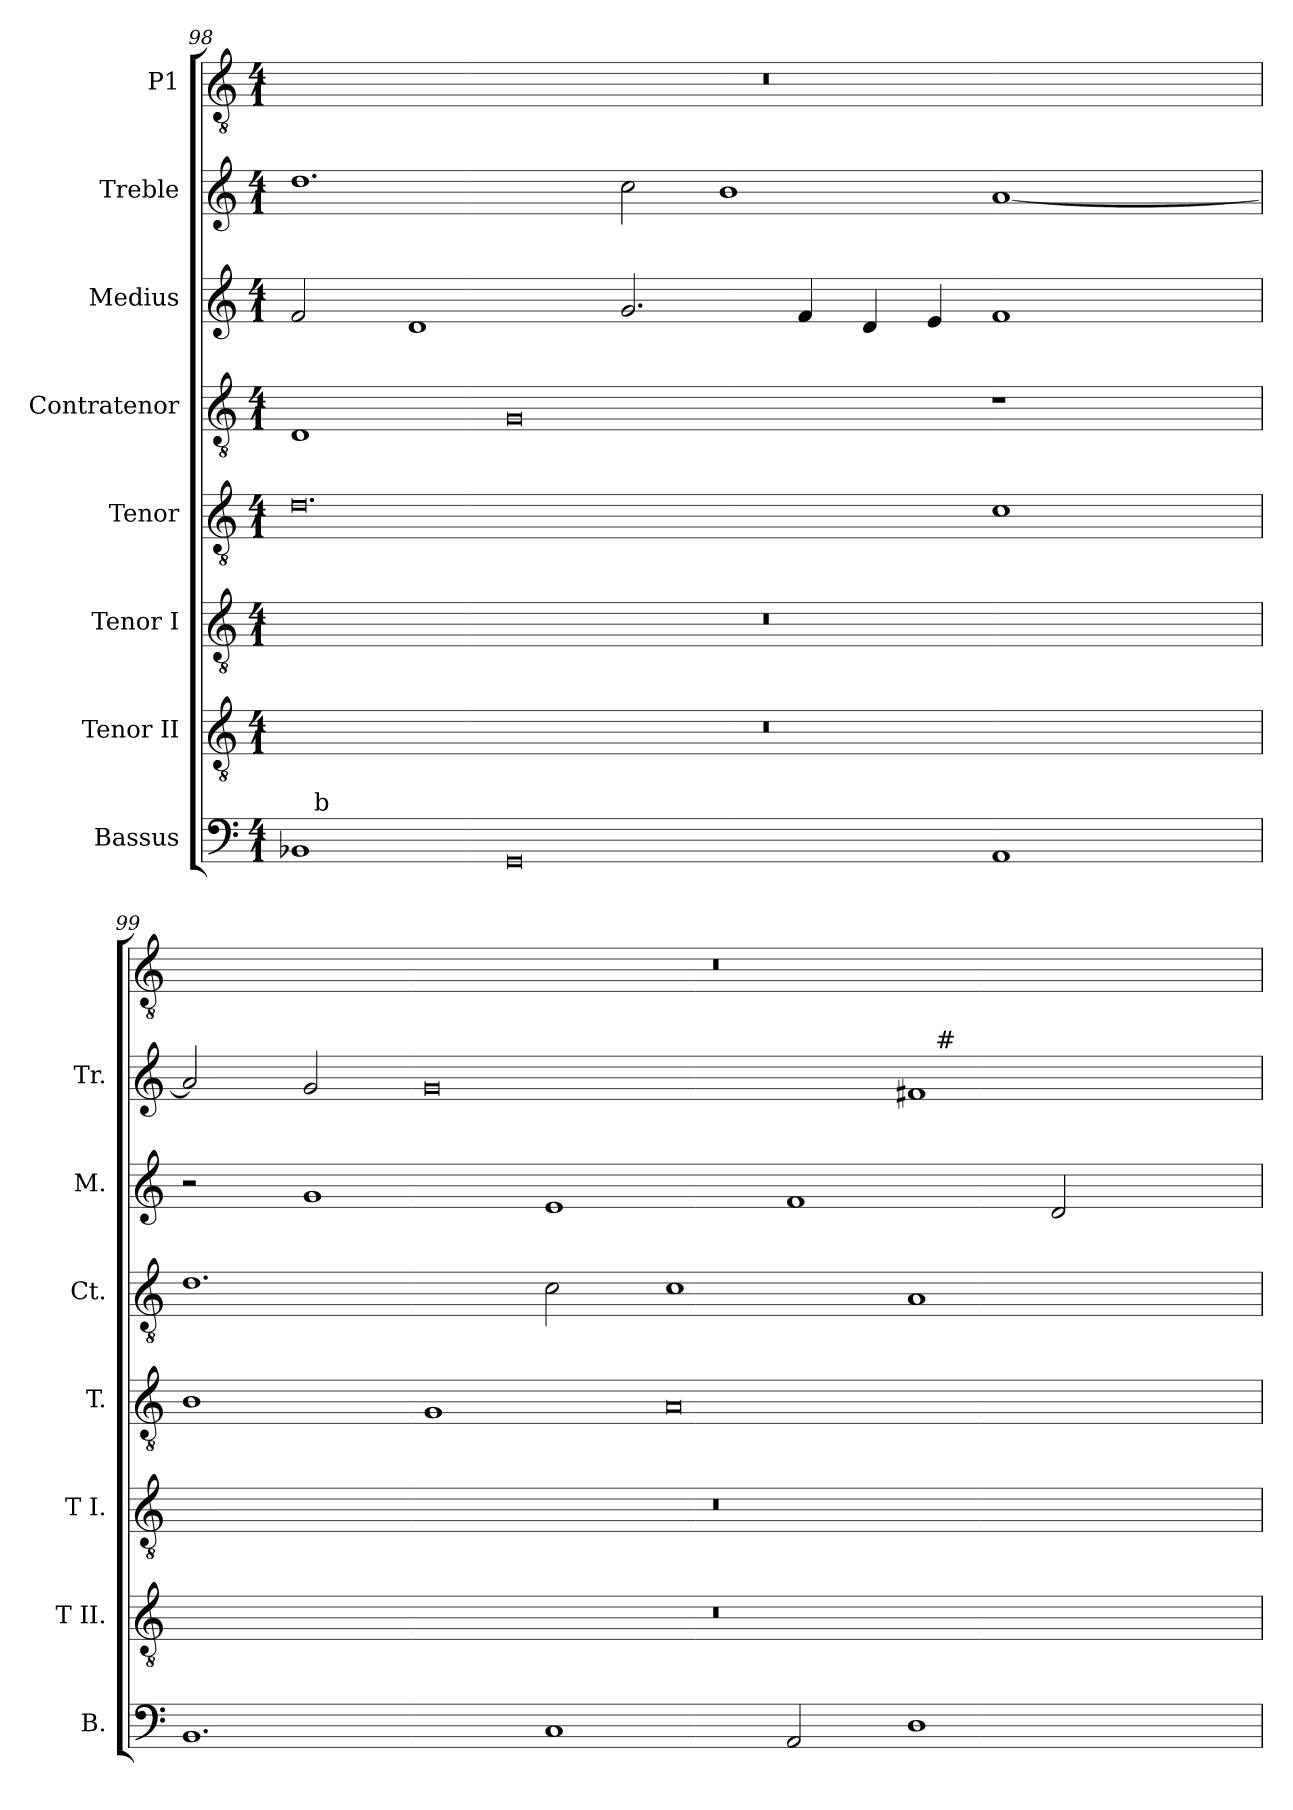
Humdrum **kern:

**kern	**kern	**kern	**kern	**kern	**kern	**kern	**kern
*part8	*part7	*part6	*part5	*part4	*part3	*part2	*part1
*staff8	*staff7	*staff6	*staff5	*staff4	*staff3	*staff2	*staff1
*I"Bassus	*I"Tenor II	*I"Tenor I	*I"Tenor	*I"Contratenor	*I"Medius	*I"Treble	*I"P1
*I'B.	*I'T II.	*I'T I.	*I'T.	*I'Ct.	*I'M.	*I'Tr.	*
*clefF4	*clefGv2	*clefGv2	*clefGv2	*clefGv2	*clefG2	*clefG2	*clefGv2
*	*ITrd7c12	*ITrd7c12	*ITrd7c12	*ITrd7c12	*	*	*ITrd7c12
*k[]	*k[]	*k[]	*k[]	*k[]	*k[]	*k[]	*k[]
*C:	*C:	*C:	*C:	*C:	*C:	*C:	*C:
*M4/1	*M4/1	*M4/1	*M4/1	*M4/1	*M4/1	*M4/1	*M4/1
=98	=98	=98	=98	=98	=98	=98	=98
!	!LO:N:vis=1	!LO:N:vis=1	!	!	!	!	!LO:N:vis=1
*^	*	*	*	*	*	*	*
1BB-i	32ryy	00r	00r	0.Di	1DDi	2fi/	1.ddi	00r
.	256ryy	.	.	.	.	.	.	.
!	!LO:TX:a:t=b	!	!	!	!	!	!	!
.	1ryy	.	.	.	.	.	.	.
.	.	.	.	.	.	1di	.	.
0GGi	.	.	.	.	0GGi	.	.	.
.	1ryy	.	.	.	.	.	.	.
.	.	.	.	.	.	2.gi/	2cci\	.
.	.	.	.	.	.	.	1bi	.
.	1ryy	.	.	.	.	.	.	.
.	.	.	.	.	.	4fi/	.	.
.	.	.	.	.	.	4di/	.	.
.	.	.	.	.	.	4ei/	.	.
1AAi	.	.	.	1Ci	1r	1fi	[<1ai	.
.	2ryy	.	.	.	.	.	.	.
.	4ryy	.	.	.	.	.	.	.
.	8ryy	.	.	.	.	.	.	.
.	16ryy	.	.	.	.	.	.	.
.	64..ryy	.	.	.	.	.	.	.
!!LO:LB:g=z
=99`	=99`	=99`	=99`	=99`	=99`	=99`	=99`	=99`
!	!	!LO:N:vis=1	!LO:N:vis=1	!	!	!	!	!LO:N:vis=1
*v	*v	*	*	*	*	*	*^	*
1.BBi	00r	00r	1BBi	1.Di	2r	2ai/]	1ryy	00r
.	.	.	.	.	1gi	2gi/	.	.
.	.	.	1GGi	.	.	0gi	1ryy	.
1Ci	.	.	.	2Ci\	1ei	.	.	.
.	.	.	0AAi	1Ci	.	.	1ryy	.
2AAi/	.	.	.	.	1fi	.	.	.
1Di	.	.	.	1AAi	.	1f#i	32ryy	.
.	.	.	.	.	.	.	256ryy	.
!	!	!	!	!	!	!	!LO:TX:a:t=#	!
.	.	.	.	.	.	.	2ryy	.
.	.	.	.	.	2di/	.	.	.
.	.	.	.	.	.	.	4ryy	.
.	.	.	.	.	.	.	8ryy	.
.	.	.	.	.	.	.	16ryy	.
.	.	.	.	.	.	.	64..ryy	.
*	*	*	*	*	*	*v	*v	*
=`	=`	=`	=`	=`	=`	=`	=`
*-	*-	*-	*-	*-	*-	*-	*-
